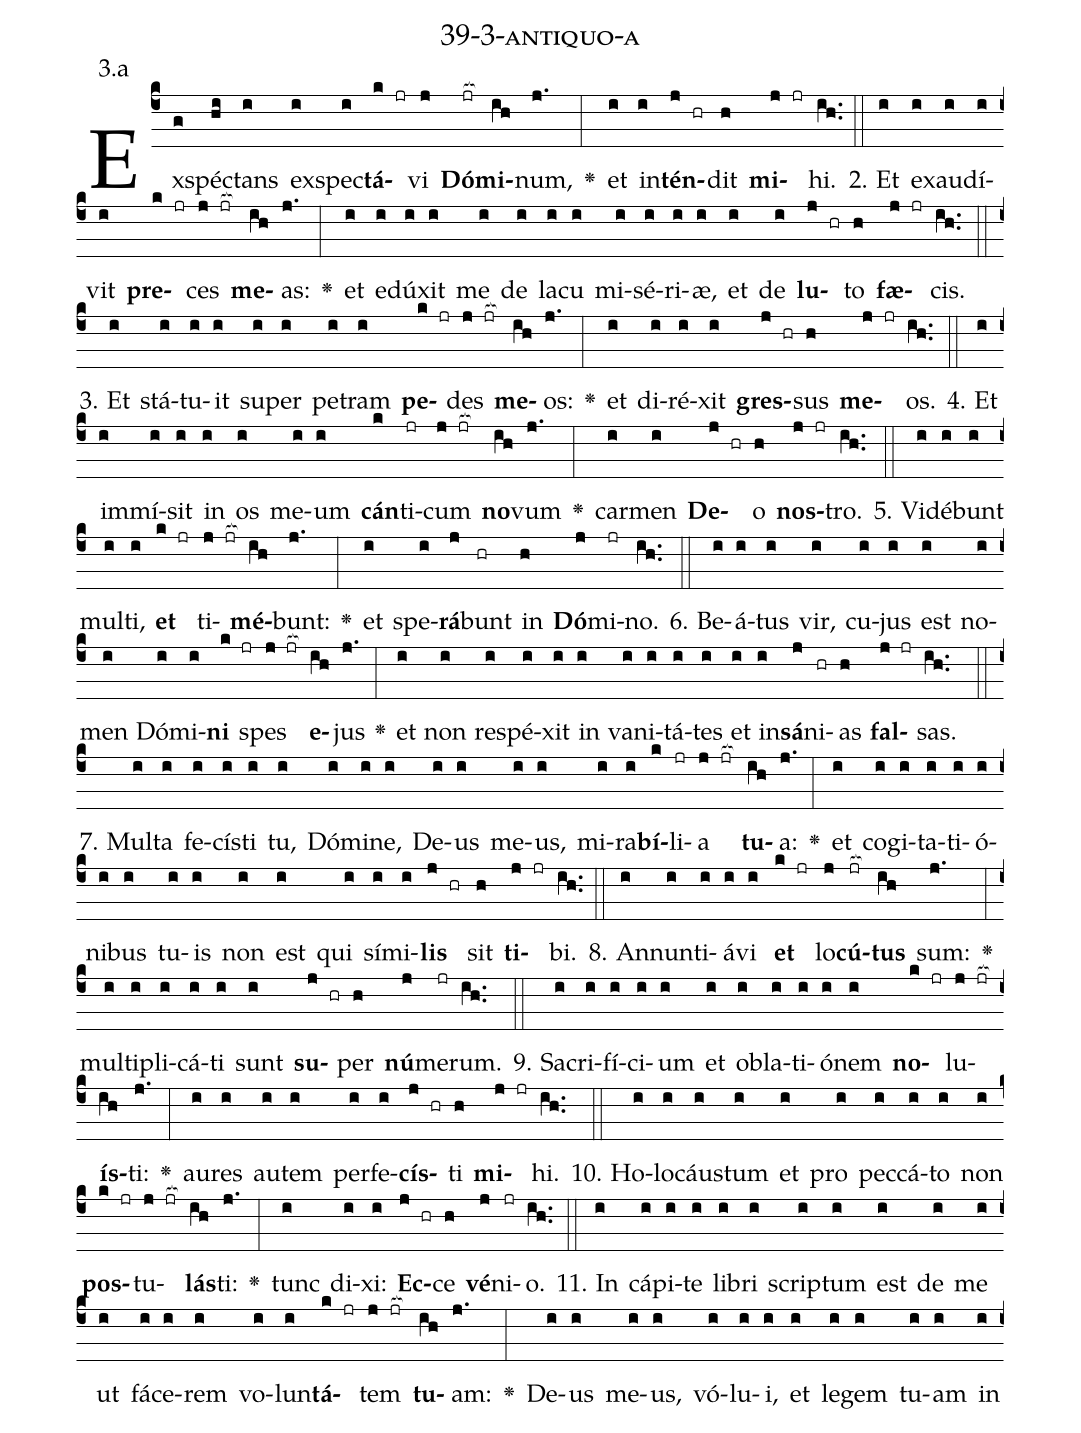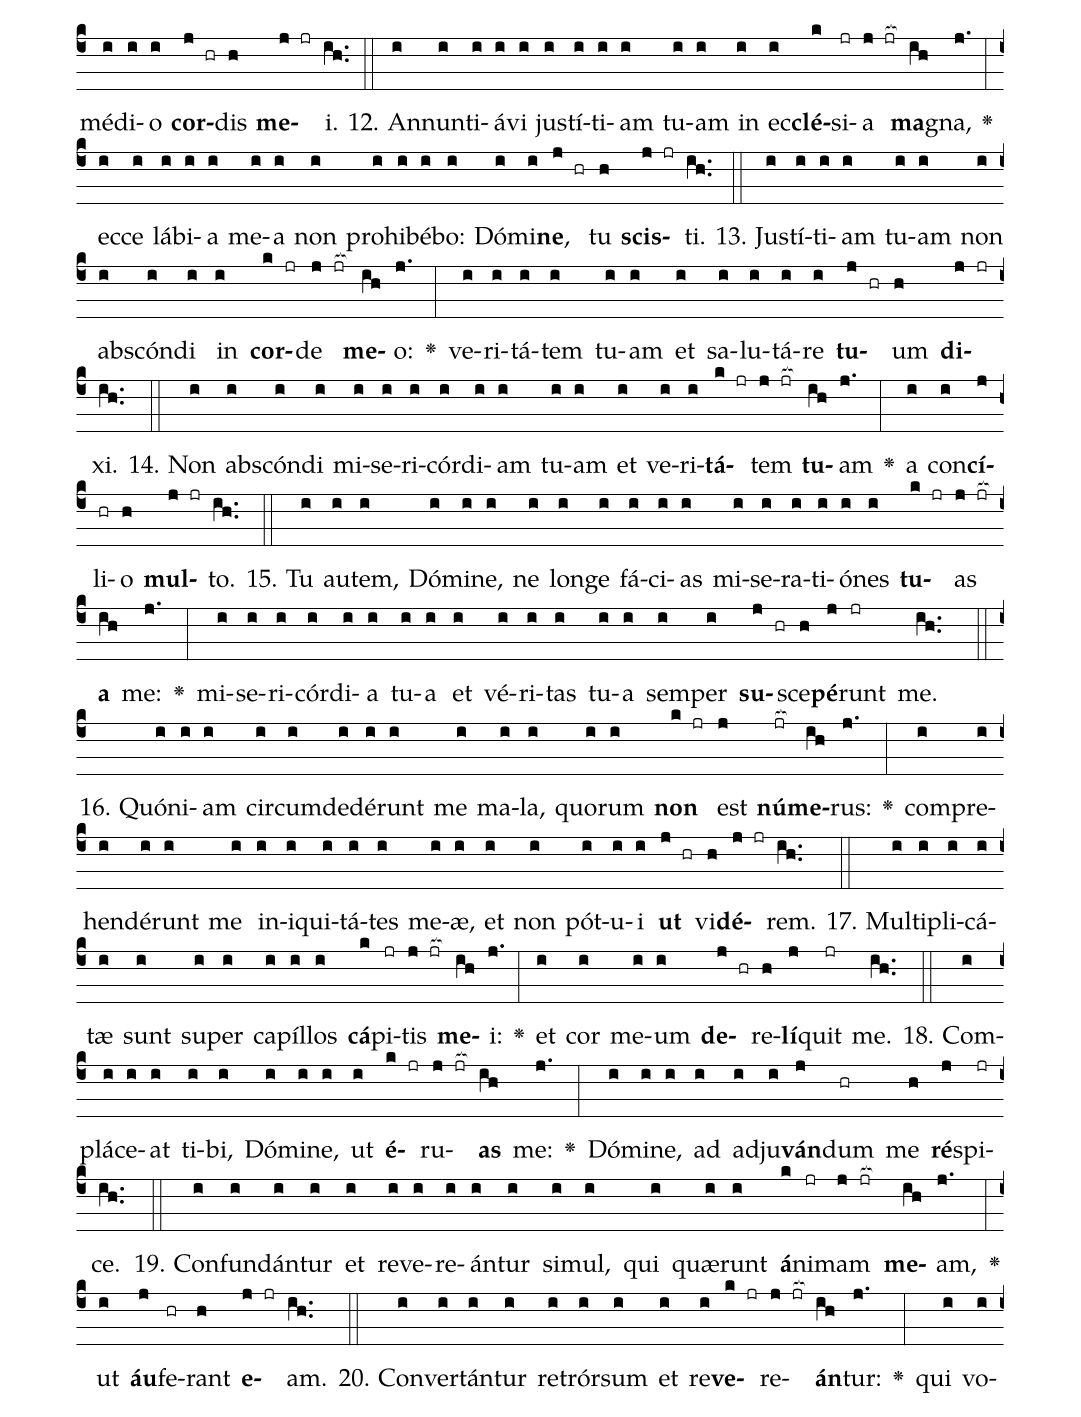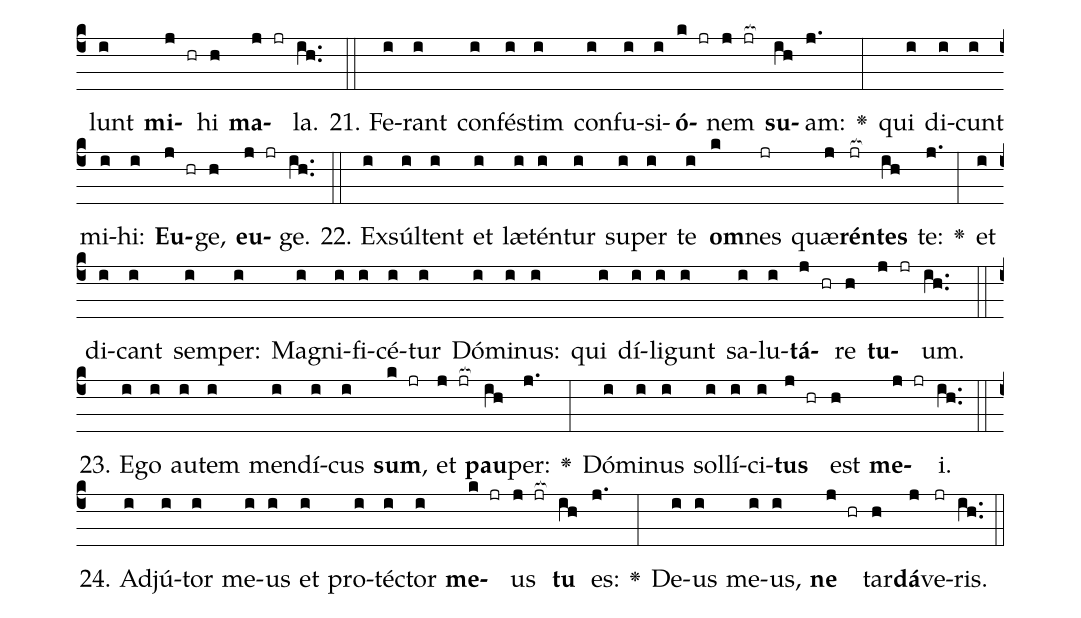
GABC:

name: 39-3-antiquo-a;
annotation: 3.a;
%%
(c4)Ex(g)spéc(hi)tans(i) ex(i)spec(i)<b>tá</b>(k jr)vi(j) <b>Dó</b>(jr[ocb:1{])<b>mi</b>(ih[ocb:0}])num,(j.) <v>\greheightstar</v>(:) et(i) in(i)<b>tén</b>(j hr)dit(h) <b>mi</b>(j jr)hi.(ih..) (::)
2. Et(i) ex(i)au(i)dí(i)vit(i) <b>pre</b>(k jr)ces(j jr[ocb:1{]) <b>me</b>(ih[ocb:0}])as:(j.) <v>\greheightstar</v>(:) et(i) e(i)dú(i)xit(i) me(i) de(i) la(i)cu(i) mi(i)sé(i)ri(i)æ,(i) et(i) de(i) <b>lu</b>(j hr)to(h) <b>fæ</b>(j jr)cis.(ih..) (::)
3. Et(i) stá(i)tu(i)it(i) su(i)per(i) pe(i)tram(i) <b>pe</b>(k jr)des(j jr[ocb:1{]) <b>me</b>(ih[ocb:0}])os:(j.) <v>\greheightstar</v>(:) et(i) di(i)ré(i)xit(i) <b>gres</b>(j hr)sus(h) <b>me</b>(j jr)os.(ih..) (::)
4. Et(i) im(i)mí(i)sit(i) in(i) os(i) me(i)um(i) <b>cán</b>(k)ti(jr)cum(j jr[ocb:1{]) <b>no</b>(ih[ocb:0}])vum(j.) <v>\greheightstar</v>(:) car(i)men(i) <b>De</b>(j hr)o(h) <b>nos</b>(j jr)tro.(ih..) (::)
5. Vi(i)dé(i)bunt(i) mul(i)ti,(i) <b>et</b>(k jr) ti(j jr[ocb:1{])<b>mé</b>(ih[ocb:0}])bunt:(j.) <v>\greheightstar</v>(:) et(i) spe(i)<b>rá</b>(j)bunt(hr) in(h) <b>Dó</b>(j)mi(jr)no.(ih..) (::)
6. Be(i)á(i)tus(i) vir,(i) cu(i)jus(i) est(i) no(i)men(i) Dó(i)mi(i)<b>ni</b>(k jr) spes(j jr[ocb:1{]) <b>e</b>(ih[ocb:0}])jus(j.) <v>\greheightstar</v>(:) et(i) non(i) re(i)spé(i)xit(i) in(i) va(i)ni(i)tá(i)tes(i) et(i) in(i)<b>sá</b>(j)ni(hr)as(h) <b>fal</b>(j jr)sas.(ih..) (::)
7. Mul(i)ta(i) fe(i)cís(i)ti(i) tu,(i) Dó(i)mi(i)ne,(i) De(i)us(i) me(i)us,(i) mi(i)ra(i)<b>bí</b>(k)li(jr)a(j jr[ocb:1{]) <b>tu</b>(ih[ocb:0}])a:(j.) <v>\greheightstar</v>(:) et(i) co(i)gi(i)ta(i)ti(i)ó(i)ni(i)bus(i) tu(i)is(i) non(i) est(i) qui(i) sí(i)mi(i)<b>lis</b>(j hr) sit(h) <b>ti</b>(j jr)bi.(ih..) (::)
8. An(i)nun(i)ti(i)á(i)vi(i) <b>et</b>(k jr) lo(j)<b>cú</b>(jr[ocb:1{])<b>tus</b>(ih[ocb:0}]) sum:(j.) <v>\greheightstar</v>(:) mul(i)ti(i)pli(i)cá(i)ti(i) sunt(i) <b>su</b>(j hr)per(h) <b>nú</b>(j)me(jr)rum.(ih..) (::)
9. Sa(i)cri(i)fí(i)ci(i)um(i) et(i) ob(i)la(i)ti(i)ó(i)nem(i) <b>no</b>(k jr)lu(j jr[ocb:1{])<b>ís</b>(ih[ocb:0}])ti:(j.) <v>\greheightstar</v>(:) au(i)res(i) au(i)tem(i) per(i)fe(i)<b>cís</b>(j hr)ti(h) <b>mi</b>(j jr)hi.(ih..) (::)
10. Ho(i)lo(i)cáus(i)tum(i) et(i) pro(i) pec(i)cá(i)to(i) non(i) <b>pos</b>(k jr)tu(j jr[ocb:1{])<b>lás</b>(ih[ocb:0}])ti:(j.) <v>\greheightstar</v>(:) tunc(i) di(i)xi:(i) <b>Ec</b>(j hr)ce(h) <b>vé</b>(j)ni(jr)o.(ih..) (::)
11. In(i) cá(i)pi(i)te(i) li(i)bri(i) scrip(i)tum(i) est(i) de(i) me(i) ut(i) fá(i)ce(i)rem(i) vo(i)lun(i)<b>tá</b>(k jr)tem(j jr[ocb:1{]) <b>tu</b>(ih[ocb:0}])am:(j.) <v>\greheightstar</v>(:) De(i)us(i) me(i)us,(i) vó(i)lu(i)i,(i) et(i) le(i)gem(i) tu(i)am(i) in(i) mé(i)di(i)o(i) <b>cor</b>(j hr)dis(h) <b>me</b>(j jr)i.(ih..) (::)
12. An(i)nun(i)ti(i)á(i)vi(i) jus(i)tí(i)ti(i)am(i) tu(i)am(i) in(i) ec(i)<b>clé</b>(k)si(jr)a(j jr[ocb:1{]) <b>ma</b>(ih[ocb:0}])gna,(j.) <v>\greheightstar</v>(:) ec(i)ce(i) lá(i)bi(i)a(i) me(i)a(i) non(i) pro(i)hi(i)bé(i)bo:(i) Dó(i)mi(i)<b>ne</b>,(j hr) tu(h) <b>scis</b>(j jr)ti.(ih..) (::)
13. Jus(i)tí(i)ti(i)am(i) tu(i)am(i) non(i) abs(i)cón(i)di(i) in(i) <b>cor</b>(k jr)de(j jr[ocb:1{]) <b>me</b>(ih[ocb:0}])o:(j.) <v>\greheightstar</v>(:) ve(i)ri(i)tá(i)tem(i) tu(i)am(i) et(i) sa(i)lu(i)tá(i)re(i) <b>tu</b>(j hr)um(h) <b>di</b>(j jr)xi.(ih..) (::)
14. Non(i) abs(i)cón(i)di(i) mi(i)se(i)ri(i)cór(i)di(i)am(i) tu(i)am(i) et(i) ve(i)ri(i)<b>tá</b>(k jr)tem(j jr[ocb:1{]) <b>tu</b>(ih[ocb:0}])am(j.) <v>\greheightstar</v>(:) a(i) con(i)<b>cí</b>(j)li(hr)o(h) <b>mul</b>(j jr)to.(ih..) (::)
15. Tu(i) au(i)tem,(i) Dó(i)mi(i)ne,(i) ne(i) lon(i)ge(i) fá(i)ci(i)as(i) mi(i)se(i)ra(i)ti(i)ó(i)nes(i) <b>tu</b>(k jr)as(j jr[ocb:1{]) <b>a</b>(ih[ocb:0}]) me:(j.) <v>\greheightstar</v>(:) mi(i)se(i)ri(i)cór(i)di(i)a(i) tu(i)a(i) et(i) vé(i)ri(i)tas(i) tu(i)a(i) sem(i)per(i) <b>su</b>(j hr)sce(h)<b>pé</b>(j)runt(jr) me.(ih..) (::)
16. Quón(i)i(i)am(i) cir(i)cum(i)de(i)dé(i)runt(i) me(i) ma(i)la,(i) quo(i)rum(i) <b>non</b>(k jr) est(j) <b>nú</b>(jr[ocb:1{])<b>me</b>(ih[ocb:0}])rus:(j.) <v>\greheightstar</v>(:) com(i)pre(i)hen(i)dé(i)runt(i) me(i) in(i)i(i)qui(i)tá(i)tes(i) me(i)æ,(i) et(i) non(i) pót(i)u(i)i(i) <b>ut</b>(j hr) vi(h)<b>dé</b>(j jr)rem.(ih..) (::)
17. Mul(i)ti(i)pli(i)cá(i)tæ(i) sunt(i) su(i)per(i) ca(i)píl(i)los(i) <b>cá</b>(k)pi(jr)tis(j jr[ocb:1{]) <b>me</b>(ih[ocb:0}])i:(j.) <v>\greheightstar</v>(:) et(i) cor(i) me(i)um(i) <b>de</b>(j hr)re(h)<b>lí</b>(j)quit(jr) me.(ih..) (::)
18. Com(i)plá(i)ce(i)at(i) ti(i)bi,(i) Dó(i)mi(i)ne,(i) ut(i) <b>é</b>(k jr)ru(j jr[ocb:1{])<b>as</b>(ih[ocb:0}]) me:(j.) <v>\greheightstar</v>(:) Dó(i)mi(i)ne,(i) ad(i) ad(i)ju(i)<b>ván</b>(j)dum(hr) me(h) <b>ré</b>(j)spi(jr)ce.(ih..) (::)
19. Con(i)fun(i)dán(i)tur(i) et(i) re(i)ve(i)re(i)án(i)tur(i) si(i)mul,(i) qui(i) quæ(i)runt(i) <b>á</b>(k)ni(jr)mam(j jr[ocb:1{]) <b>me</b>(ih[ocb:0}])am,(j.) <v>\greheightstar</v>(:) ut(i) <b>áu</b>(j)fe(hr)rant(h) <b>e</b>(j jr)am.(ih..) (::)
20. Con(i)ver(i)tán(i)tur(i) re(i)trór(i)sum(i) et(i) re(i)<b>ve</b>(k jr)re(j jr[ocb:1{])<b>án</b>(ih[ocb:0}])tur:(j.) <v>\greheightstar</v>(:) qui(i) vo(i)lunt(i) <b>mi</b>(j hr)hi(h) <b>ma</b>(j jr)la.(ih..) (::)
21. Fe(i)rant(i) con(i)fés(i)tim(i) con(i)fu(i)si(i)<b>ó</b>(k jr)nem(j jr[ocb:1{]) <b>su</b>(ih[ocb:0}])am:(j.) <v>\greheightstar</v>(:) qui(i) di(i)cunt(i) mi(i)hi:(i) <b>Eu</b>(j hr)ge,(h) <b>eu</b>(j jr)ge.(ih..) (::)
22. Ex(i)súl(i)tent(i) et(i) læ(i)tén(i)tur(i) su(i)per(i) te(i) <b>om</b>(k)nes(jr) quæ(j)<b>rén</b>(jr[ocb:1{])<b>tes</b>(ih[ocb:0}]) te:(j.) <v>\greheightstar</v>(:) et(i) di(i)cant(i) sem(i)per:(i) Ma(i)gni(i)fi(i)cé(i)tur(i) Dó(i)mi(i)nus:(i) qui(i) dí(i)li(i)gunt(i) sa(i)lu(i)<b>tá</b>(j hr)re(h) <b>tu</b>(j jr)um.(ih..) (::)
23. E(i)go(i) au(i)tem(i) men(i)dí(i)cus(i) <b>sum</b>,(k jr) et(j jr[ocb:1{]) <b>pau</b>(ih[ocb:0}])per:(j.) <v>\greheightstar</v>(:) Dó(i)mi(i)nus(i) sol(i)lí(i)ci(i)<b>tus</b>(j hr) est(h) <b>me</b>(j jr)i.(ih..) (::)
24. Ad(i)jú(i)tor(i) me(i)us(i) et(i) pro(i)téc(i)tor(i) <b>me</b>(k jr)us(j jr[ocb:1{]) <b>tu</b>(ih[ocb:0}]) es:(j.) <v>\greheightstar</v>(:) De(i)us(i) me(i)us,(i) <b>ne</b>(j hr) tar(h)<b>dá</b>(j)ve(jr)ris.(ih..) (::)
